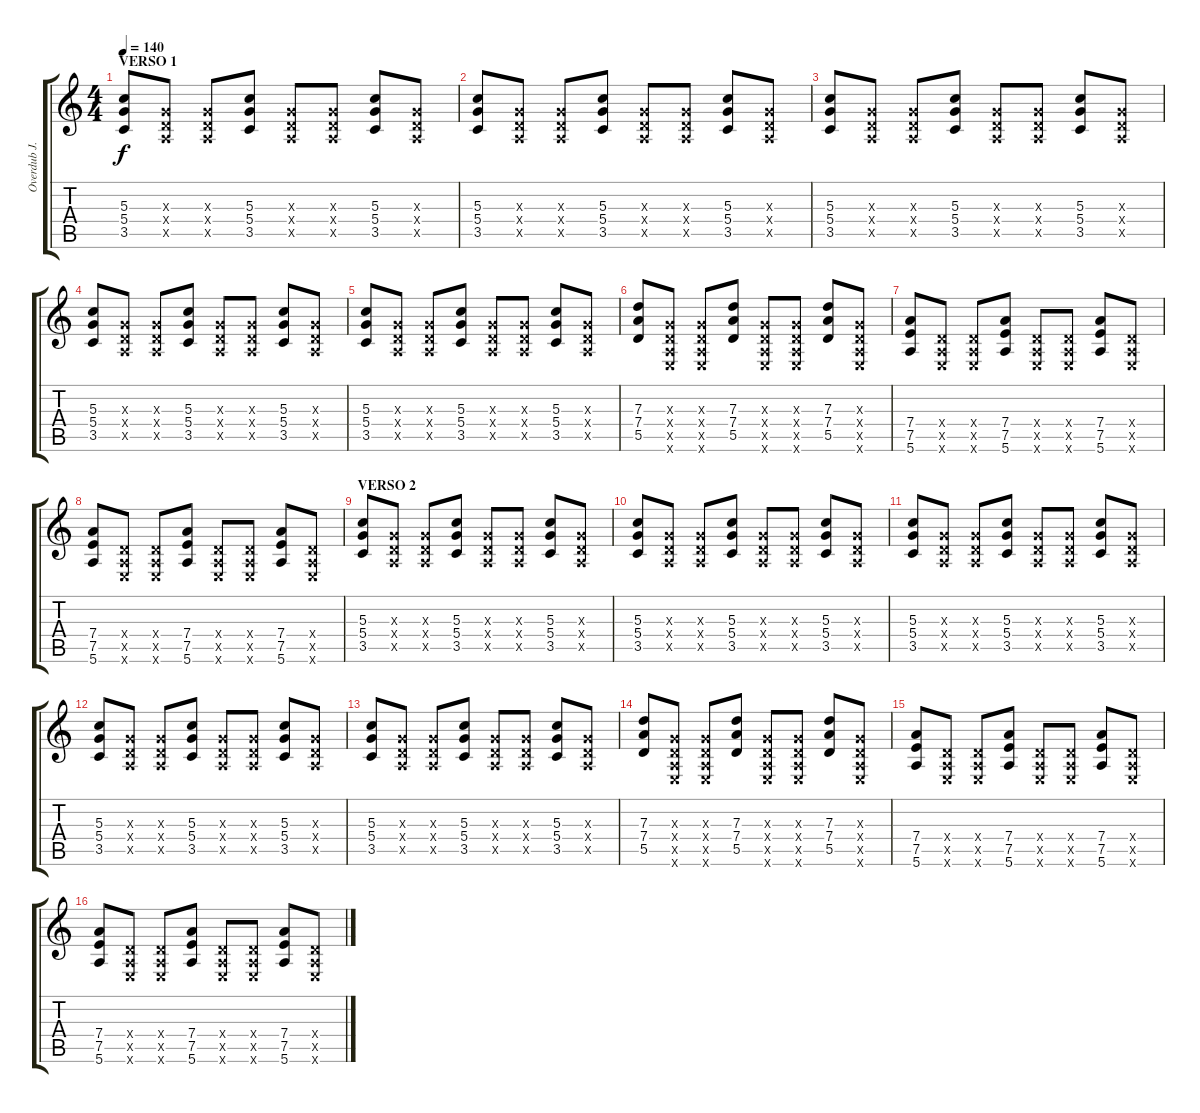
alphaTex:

\track ("Overdub J.C. Vertti" "Overdub J.") {instrument distortionguitar}
\staff {score tabs}
\tuning (E4 B3 G3 D3 A2 E2) {hide}
\ts (4 4)
\section ("" "VERSO 1")
\tempo 140
\clef g2
\ks c
(5.3 5.4 3.5).8{dy f volume 10 instrument electricguitarmuted} (0.3{x} 0.4{x} 0.5{x}).8 (0.3{x} 0.4{x} 0.5{x}).8 (5.3 5.4 3.5).8 (0.3{x} 0.4{x} 0.5{x}).8 (0.3{x} 0.4{x} 0.5{x}).8 (5.3 5.4 3.5).8 (0.3{x} 0.4{x} 0.5{x}).8 |
(5.3 5.4 3.5).8{volume 10 instrument electricguitarmuted} (0.3{x} 0.4{x} 0.5{x}).8 (0.3{x} 0.4{x} 0.5{x}).8 (5.3 5.4 3.5).8 (0.3{x} 0.4{x} 0.5{x}).8 (0.3{x} 0.4{x} 0.5{x}).8 (5.3 5.4 3.5).8 (0.3{x} 0.4{x} 0.5{x}).8 |
(5.3 5.4 3.5).8{volume 10 instrument electricguitarmuted} (0.3{x} 0.4{x} 0.5{x}).8 (0.3{x} 0.4{x} 0.5{x}).8 (5.3 5.4 3.5).8 (0.3{x} 0.4{x} 0.5{x}).8 (0.3{x} 0.4{x} 0.5{x}).8 (5.3 5.4 3.5).8 (0.3{x} 0.4{x} 0.5{x}).8 |
(5.3 5.4 3.5).8{volume 10 instrument electricguitarmuted} (0.3{x} 0.4{x} 0.5{x}).8 (0.3{x} 0.4{x} 0.5{x}).8 (5.3 5.4 3.5).8 (0.3{x} 0.4{x} 0.5{x}).8 (0.3{x} 0.4{x} 0.5{x}).8 (5.3 5.4 3.5).8 (0.3{x} 0.4{x} 0.5{x}).8 |
(5.3 5.4 3.5).8{volume 10 instrument electricguitarmuted} (0.3{x} 0.4{x} 0.5{x}).8 (0.3{x} 0.4{x} 0.5{x}).8 (5.3 5.4 3.5).8 (0.3{x} 0.4{x} 0.5{x}).8 (0.3{x} 0.4{x} 0.5{x}).8 (5.3 5.4 3.5).8 (0.3{x} 0.4{x} 0.5{x}).8 |
(7.3 7.4 5.5).8 (0.3{x} 0.4{x} 0.5{x} 0.6{x}).8 (0.3{x} 0.4{x} 0.5{x} 0.6{x}).8 (7.3 7.4 5.5).8 (0.3{x} 0.4{x} 0.5{x} 0.6{x}).8 (0.3{x} 0.4{x} 0.5{x} 0.6{x}).8 (7.3 7.4 5.5).8 (0.3{x} 0.4{x} 0.5{x} 0.6{x}).8 |
(7.4 7.5 5.6).8 (0.4{x} 0.5{x} 0.6{x}).8 (0.4{x} 0.5{x} 0.6{x}).8 (7.4 7.5 5.6).8 (0.4{x} 0.5{x} 0.6{x}).8 (0.4{x} 0.5{x} 0.6{x}).8 (7.4 7.5 5.6).8 (0.4{x} 0.5{x} 0.6{x}).8 |
(7.4 7.5 5.6).8 (0.4{x} 0.5{x} 0.6{x}).8 (0.4{x} 0.5{x} 0.6{x}).8 (7.4 7.5 5.6).8 (0.4{x} 0.5{x} 0.6{x}).8 (0.4{x} 0.5{x} 0.6{x}).8 (7.4 7.5 5.6).8 (0.4{x} 0.5{x} 0.6{x}).8 |
\section ("" "VERSO 2")
(5.3 5.4 3.5).8{volume 10 instrument electricguitarmuted} (0.3{x} 0.4{x} 0.5{x}).8 (0.3{x} 0.4{x} 0.5{x}).8 (5.3 5.4 3.5).8 (0.3{x} 0.4{x} 0.5{x}).8 (0.3{x} 0.4{x} 0.5{x}).8 (5.3 5.4 3.5).8 (0.3{x} 0.4{x} 0.5{x}).8 |
(5.3 5.4 3.5).8{volume 10 instrument electricguitarmuted} (0.3{x} 0.4{x} 0.5{x}).8 (0.3{x} 0.4{x} 0.5{x}).8 (5.3 5.4 3.5).8 (0.3{x} 0.4{x} 0.5{x}).8 (0.3{x} 0.4{x} 0.5{x}).8 (5.3 5.4 3.5).8 (0.3{x} 0.4{x} 0.5{x}).8 |
(5.3 5.4 3.5).8{volume 10 instrument electricguitarmuted} (0.3{x} 0.4{x} 0.5{x}).8 (0.3{x} 0.4{x} 0.5{x}).8 (5.3 5.4 3.5).8 (0.3{x} 0.4{x} 0.5{x}).8 (0.3{x} 0.4{x} 0.5{x}).8 (5.3 5.4 3.5).8 (0.3{x} 0.4{x} 0.5{x}).8 |
(5.3 5.4 3.5).8{volume 10 instrument electricguitarmuted} (0.3{x} 0.4{x} 0.5{x}).8 (0.3{x} 0.4{x} 0.5{x}).8 (5.3 5.4 3.5).8 (0.3{x} 0.4{x} 0.5{x}).8 (0.3{x} 0.4{x} 0.5{x}).8 (5.3 5.4 3.5).8 (0.3{x} 0.4{x} 0.5{x}).8 |
(5.3 5.4 3.5).8{volume 10 instrument electricguitarmuted} (0.3{x} 0.4{x} 0.5{x}).8 (0.3{x} 0.4{x} 0.5{x}).8 (5.3 5.4 3.5).8 (0.3{x} 0.4{x} 0.5{x}).8 (0.3{x} 0.4{x} 0.5{x}).8 (5.3 5.4 3.5).8 (0.3{x} 0.4{x} 0.5{x}).8 |
(7.3 7.4 5.5).8 (0.3{x} 0.4{x} 0.5{x} 0.6{x}).8 (0.3{x} 0.4{x} 0.5{x} 0.6{x}).8 (7.3 7.4 5.5).8 (0.3{x} 0.4{x} 0.5{x} 0.6{x}).8 (0.3{x} 0.4{x} 0.5{x} 0.6{x}).8 (7.3 7.4 5.5).8 (0.3{x} 0.4{x} 0.5{x} 0.6{x}).8 |
(7.4 7.5 5.6).8 (0.4{x} 0.5{x} 0.6{x}).8 (0.4{x} 0.5{x} 0.6{x}).8 (7.4 7.5 5.6).8 (0.4{x} 0.5{x} 0.6{x}).8 (0.4{x} 0.5{x} 0.6{x}).8 (7.4 7.5 5.6).8 (0.4{x} 0.5{x} 0.6{x}).8 |
(7.4 7.5 5.6).8 (0.4{x} 0.5{x} 0.6{x}).8 (0.4{x} 0.5{x} 0.6{x}).8 (7.4 7.5 5.6).8 (0.4{x} 0.5{x} 0.6{x}).8 (0.4{x} 0.5{x} 0.6{x}).8 (7.4 7.5 5.6).8 (0.4{x} 0.5{x} 0.6{x}).8
